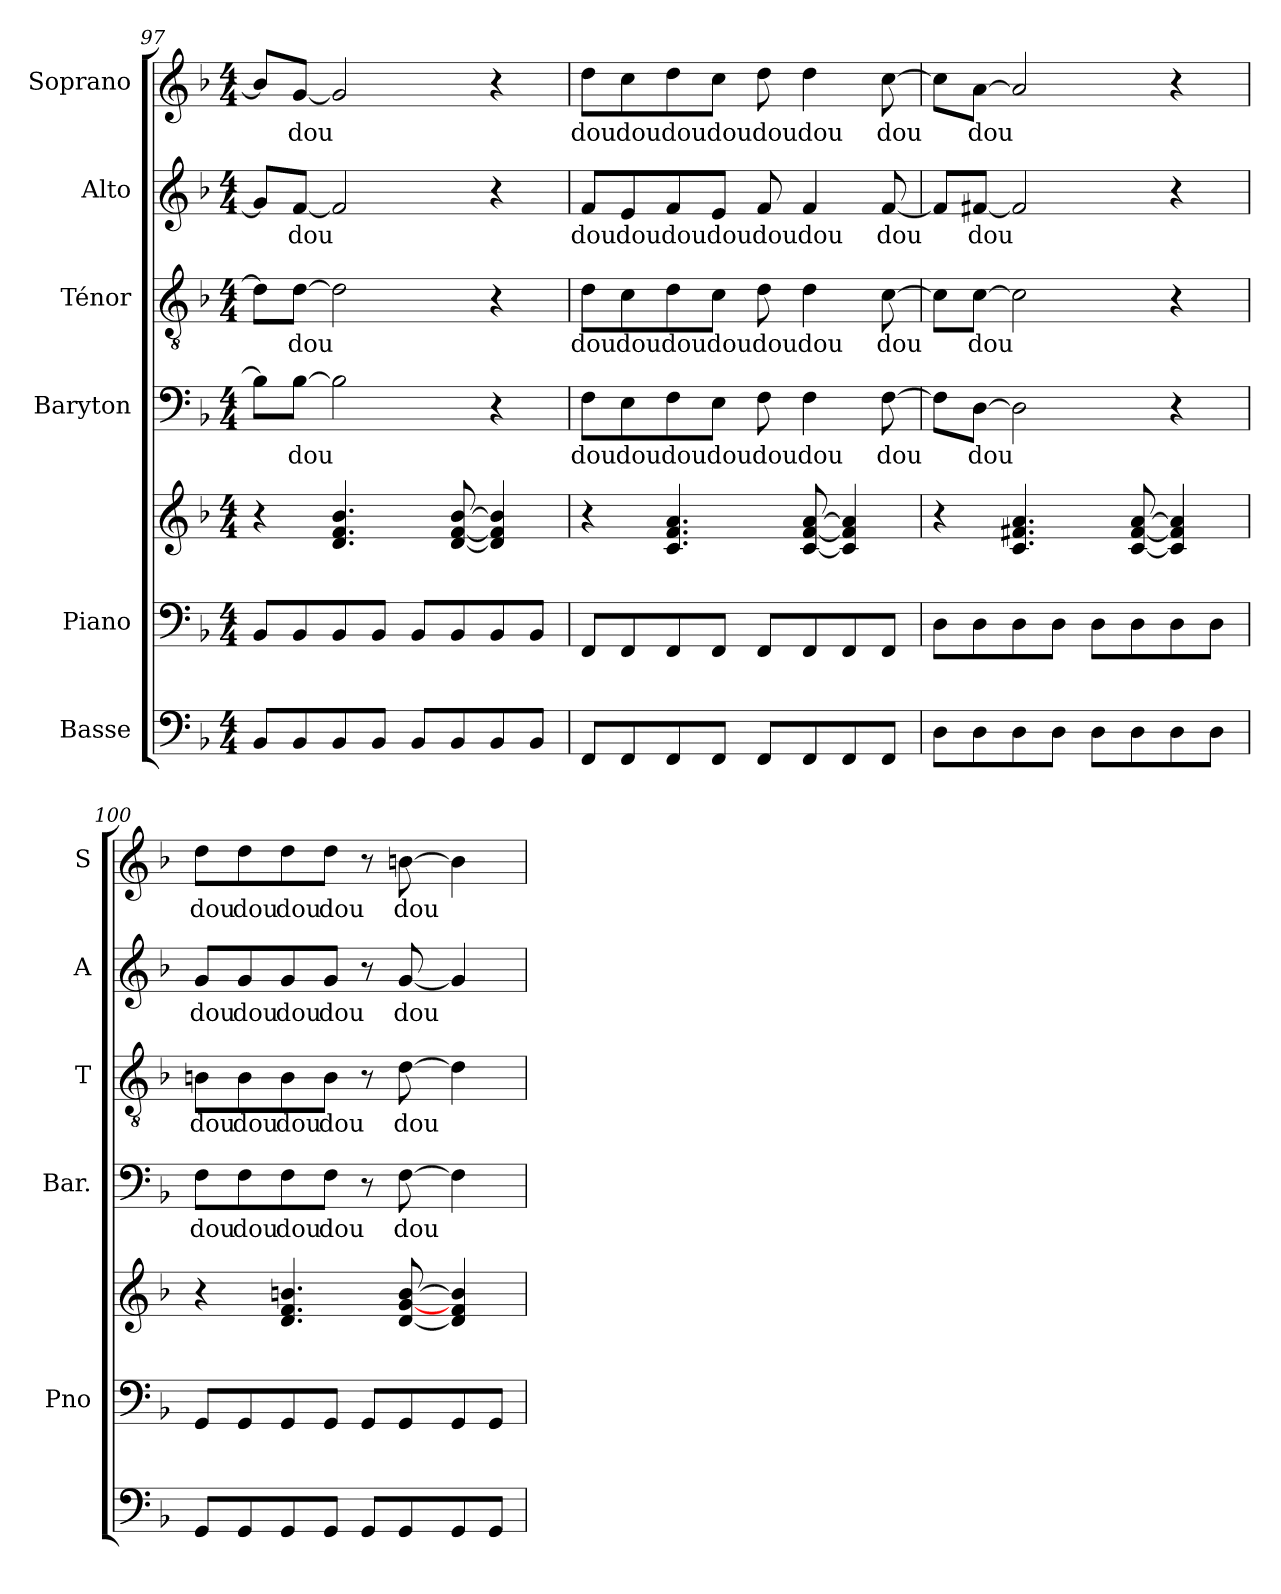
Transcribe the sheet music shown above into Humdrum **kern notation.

**kern	**kern	**kern	**kern	**text	**kern	**text	**kern	**text	**kern	**text
*part6	*part5	*part5	*part4	*part4	*part3	*part3	*part2	*part2	*part1	*part1
*staff7	*staff6	*staff5	*staff4	*staff4	*staff3	*staff3	*staff2	*staff2	*staff1	*staff1
*I"Basse	*I"Piano	*	*I"Baryton	*	*I"Ténor	*	*I"Alto	*	*I"Soprano	*
*	*I'Pno	*	*I'Bar.	*	*I'T	*	*I'A	*	*I'S	*
!!LO:PB:g=z
*clefF4	*clefF4	*clefG2	*clefF4	*	*clefGv2	*	*clefG2	*	*clefG2	*
*ITrd7c12	*	*	*	*	*	*	*	*	*	*
*k[b-]	*k[b-]	*k[b-]	*k[b-]	*	*k[b-]	*	*k[b-]	*	*k[b-]	*
*F:	*F:	*F:	*F:	*	*F:	*	*F:	*	*F:	*
*M4/4	*M4/4	*M4/4	*M4/4	*	*M4/4	*	*M4/4	*	*M4/4	*
=97	=97	=97	=97	=97	=97	=97	=97	=97	=97	=97
8BBB-/L	8BB-/L	4r	8B-\L]	.	8d\L]	.	8g/L]	.	8b-/L]	.
!	!	!	!	!LO:LY:b	!	!	!	!	!	!
!	!	!	!	!	!	!LO:LY:b	!	!	!	!
!	!	!	!	!	!	!	!	!LO:LY:b	!	!
!	!	!	!	!	!	!	!	!	!	!LO:LY:b
8BBB-/	8BB-/	.	[8B-\J	dou	[8d\J	dou	[8f/J	dou	[8g/J	dou
8BBB-/	8BB-/	4.d/ 4.f/ 4.b-/	2B-\]	.	2d\]	.	2f/]	.	2g/]	.
8BBB-/J	8BB-/J	.	.	.	.	.	.	.	.	.
8BBB-/L	8BB-/L	.	.	.	.	.	.	.	.	.
8BBB-/	8BB-/	[8d/ [8f/ [8b-/	.	.	.	.	.	.	.	.
8BBB-/	8BB-/	4d/] 4f/] 4b-/]	4r	.	4r	.	4r	.	4r	.
8BBB-/J	8BB-/J	.	.	.	.	.	.	.	.	.
=98	=98	=98	=98	=98	=98	=98	=98	=98	=98	=98
!	!	!	!	!LO:LY:b	!	!	!	!	!	!
!	!	!	!	!	!	!LO:LY:b	!	!	!	!
!	!	!	!	!	!	!	!	!LO:LY:b	!	!
!	!	!	!	!	!	!	!	!	!	!LO:LY:b
8FFF/L	8FF/L	4r	8F\L	dou	8d\L	dou	8f/L	dou	8dd\L	dou
!	!	!	!	!LO:LY:b	!	!	!	!	!	!
!	!	!	!	!	!	!LO:LY:b	!	!	!	!
!	!	!	!	!	!	!	!	!LO:LY:b	!	!
!	!	!	!	!	!	!	!	!	!	!LO:LY:b
8FFF/	8FF/	.	8E\	dou	8c\	dou	8e/	dou	8cc\	dou
!	!	!	!	!LO:LY:b	!	!	!	!	!	!
!	!	!	!	!	!	!LO:LY:b	!	!	!	!
!	!	!	!	!	!	!	!	!LO:LY:b	!	!
!	!	!	!	!	!	!	!	!	!	!LO:LY:b
8FFF/	8FF/	4.c/ 4.f/ 4.a/	8F\	dou	8d\	dou	8f/	dou	8dd\	dou
!	!	!	!	!LO:LY:b	!	!	!	!	!	!
!	!	!	!	!	!	!LO:LY:b	!	!	!	!
!	!	!	!	!	!	!	!	!LO:LY:b	!	!
!	!	!	!	!	!	!	!	!	!	!LO:LY:b
8FFF/J	8FF/J	.	8E\J	dou	8c\J	dou	8e/J	dou	8cc\J	dou
!	!	!	!	!LO:LY:b	!	!	!	!	!	!
!	!	!	!	!	!	!LO:LY:b	!	!	!	!
!	!	!	!	!	!	!	!	!LO:LY:b	!	!
!	!	!	!	!	!	!	!	!	!	!LO:LY:b
8FFF/L	8FF/L	.	8F\	dou	8d\	dou	8f/	dou	8dd\	dou
!	!	!	!	!LO:LY:b	!	!	!	!	!	!
!	!	!	!	!	!	!LO:LY:b	!	!	!	!
!	!	!	!	!	!	!	!	!LO:LY:b	!	!
!	!	!	!	!	!	!	!	!	!	!LO:LY:b
8FFF/	8FF/	[8c/ [8f/ [8a/	4F\	dou	4d\	dou	4f/	dou	4dd\	dou
8FFF/	8FF/	4c/] 4f/] 4a/]	.	.	.	.	.	.	.	.
!	!	!	!	!LO:LY:b	!	!	!	!	!	!
!	!	!	!	!	!	!LO:LY:b	!	!	!	!
!	!	!	!	!	!	!	!	!LO:LY:b	!	!
!	!	!	!	!	!	!	!	!	!	!LO:LY:b
8FFF/J	8FF/J	.	[8F\	dou	[8c\	dou	[8f/	dou	[8cc\	dou
=99	=99	=99	=99	=99	=99	=99	=99	=99	=99	=99
8DD\L	8D\L	4r	8F\L]	.	8c\L]	.	8f/L]	.	8cc\L]	.
!	!	!	!	!LO:LY:b	!	!	!	!	!	!
!	!	!	!	!	!	!LO:LY:b	!	!	!	!
!	!	!	!	!	!	!	!	!LO:LY:b	!	!
!	!	!	!	!	!	!	!	!	!	!LO:LY:b
8DD\	8D\	.	[8D\J	dou	[8c\J	dou	[8f#X/J	dou	[8a\J	dou
8DD\	8D\	4.c/ 4.f#X/ 4.a/	2D\]	.	2c\]	.	2f#/]	.	2a/]	.
8DD\J	8D\J	.	.	.	.	.	.	.	.	.
8DD\L	8D\L	.	.	.	.	.	.	.	.	.
8DD\	8D\	[8c/ [8f#/ [8a/	.	.	.	.	.	.	.	.
8DD\	8D\	4c/] 4f#/] 4a/]	4r	.	4r	.	4r	.	4r	.
8DD\J	8D\J	.	.	.	.	.	.	.	.	.
=100	=100	=100	=100	=100	=100	=100	=100	=100	=100	=100
!	!	!	!	!LO:LY:b	!	!	!	!	!	!
!	!	!	!	!	!	!LO:LY:b	!	!	!	!
!	!	!	!	!	!	!	!	!LO:LY:b	!	!
!	!	!	!	!	!	!	!	!	!	!LO:LY:b
8GGG/L	8GG/L	4r	8F\L	dou	8Bn\L	dou	8g/L	dou	8dd\L	dou
!	!	!	!	!LO:LY:b	!	!	!	!	!	!
!	!	!	!	!	!	!LO:LY:b	!	!	!	!
!	!	!	!	!	!	!	!	!LO:LY:b	!	!
!	!	!	!	!	!	!	!	!	!	!LO:LY:b
8GGG/	8GG/	.	8F\	dou	8B\	dou	8g/	dou	8dd\	dou
!	!	!	!	!LO:LY:b	!	!	!	!	!	!
!	!	!	!	!	!	!LO:LY:b	!	!	!	!
!	!	!	!	!	!	!	!	!LO:LY:b	!	!
!	!	!	!	!	!	!	!	!	!	!LO:LY:b
8GGG/	8GG/	4.d/ 4.f/ 4.bn/	8F\	dou	8B\	dou	8g/	dou	8dd\	dou
!	!	!	!	!LO:LY:b	!	!	!	!	!	!
!	!	!	!	!	!	!LO:LY:b	!	!	!	!
!	!	!	!	!	!	!	!	!LO:LY:b	!	!
!	!	!	!	!	!	!	!	!	!	!LO:LY:b
8GGG/J	8GG/J	.	8F\J	dou	8B\J	dou	8g/J	dou	8dd\J	dou
8GGG/L	8GG/L	.	8r	.	8r	.	8r	.	8r	.
!	!	!	!	!LO:LY:b	!	!	!	!	!	!
!	!	!	!	!	!	!LO:LY:b	!	!	!	!
!	!	!	!	!	!	!	!	!LO:LY:b	!	!
!	!	!	!	!	!	!	!	!	!	!LO:LY:b
8GGG/	8GG/	[8d/ [8g/ [8b/	[8F\	dou	[8d\	dou	[8g/	dou	[8bn\	dou
8GGG/	8GG/	4d/] 4f/ 4b/]	4F\]	.	4d\]	.	4g/]	.	4b\]	.
8GGG/J	8GG/J	.	.	.	.	.	.	.	.	.
=	=	=	=	=	=	=	=	=	=	=
*-	*-	*-	*-	*-	*-	*-	*-	*-	*-	*-
